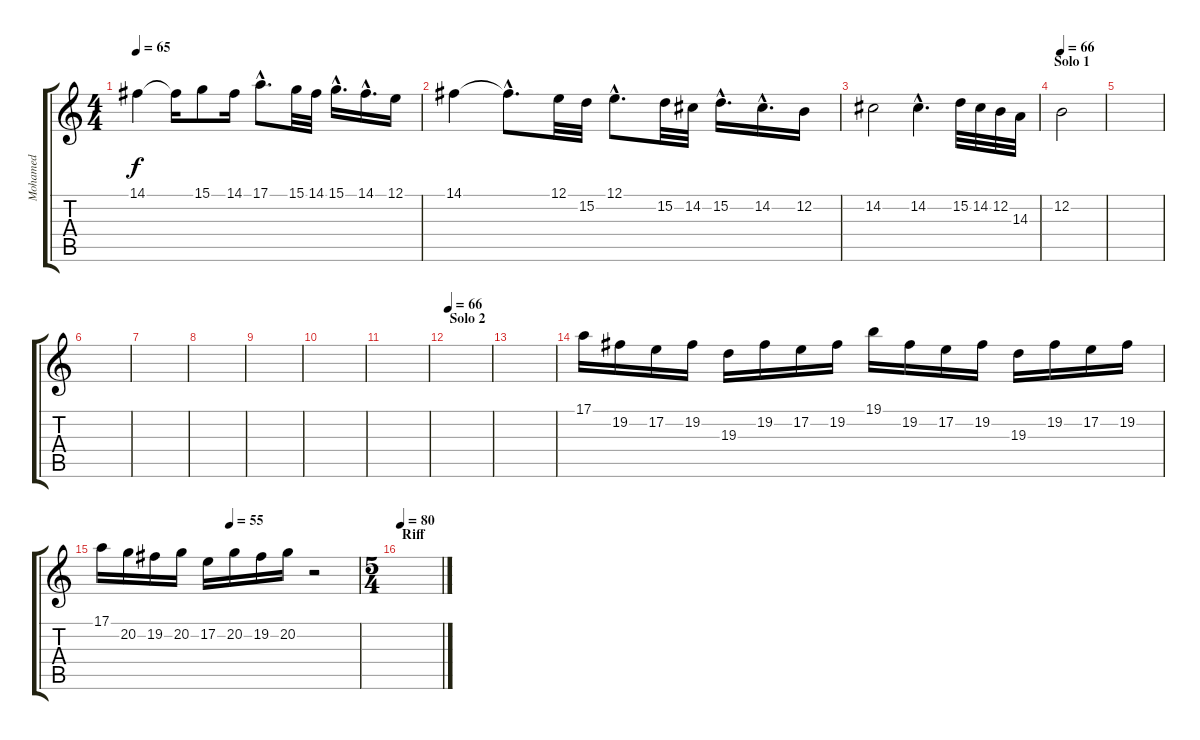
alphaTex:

\track ("Mohamed" "Mohamed") {instrument violin}
\staff {score tabs}
\tuning (E4 B3 G3 D3 A2 E2) {hide}
\ts (4 4)
\tempo 65
\clef g2
\ks c
14.1.4{dy f} 14.1{t}.16 15.1.8 14.1.16 17.1{hac}.8{d} 15.1.32 14.1.32 15.1{hac}.16{d} 14.1{hac}.16{d} 12.1.16 |
14.1.4 14.1{hac t}.8{d} 12.1.32 15.2.32 12.1{hac}.8{d} 15.2.32 14.2.32 15.2{hac}.16{d} 14.2{hac}.16{d} 12.2.16 |
14.2.2 14.2{hac}.4{d} 15.2.32 14.2.32 12.2.32 14.3.32 |
\section ("" "Solo 1")
\tempo 66
12.2.2{volume 3} |
|
|
|
|
|
|
|
\section ("" "Solo 2")
\tempo 66
|
|
17.1.16{volume 13} 19.2.16 17.2.16 19.2.16 19.3.16 19.2.16 17.2.16 19.2.16 19.1.16 19.2.16 17.2.16 19.2.16 19.3.16 19.2.16 17.2.16 19.2.16 |
\tempo (55 0.5)
17.1.16 20.2.16 19.2.16 20.2.16 17.2.16 20.2.16 19.2.16 20.2.16 r.2 |
\ts (5 4)
\section ("" "Riff ")
\tempo 80
